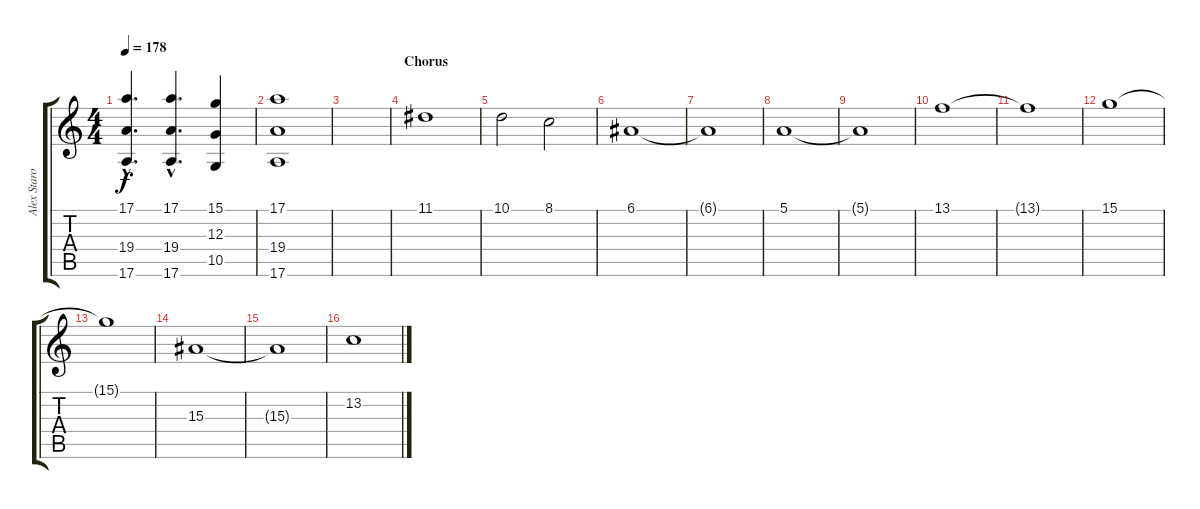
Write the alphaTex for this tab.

\track ("Alex Staropoli" "Alex Staro") {instrument harpsichord}
\staff {score tabs}
\tuning (E4 B3 G3 D3 A2 E2) {hide}
\ts (4 4)
\tempo 178
\clef g2
\ks c
(17.1{hac} 19.4{hac} 17.6{hac}).4{d dy f} (17.1{hac} 19.4{hac} 17.6{hac}).4{d} (15.1 12.3 10.5).4 |
(17.1 19.4 17.6).1 |
|
\section ("" "Chorus")
11.1.1{instrument choiraahs} |
10.1.2 8.1.2 |
6.1.1 |
6.1{t}.1 |
5.1.1 |
5.1{t}.1 |
13.1.1 |
13.1{t}.1 |
15.1.1 |
15.1{t}.1 |
15.3.1 |
15.3{t}.1 |
13.2.1
